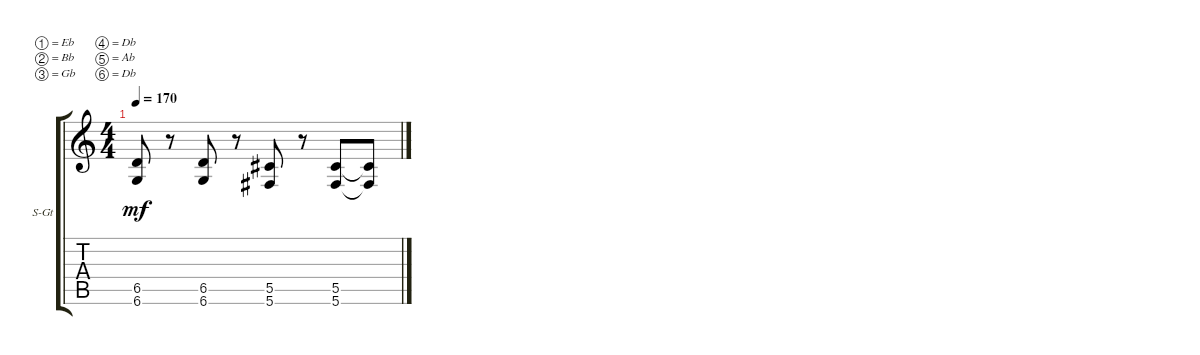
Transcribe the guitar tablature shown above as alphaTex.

\defaultSystemsLayout 4
\bracketExtendMode groupsimilarinstruments
\firstSystemTrackNameOrientation horizontal
\otherSystemsTrackNameOrientation horizontal
\track ("Steel Guitar" "S-Gt") {instrument acousticguitarsteel}
\staff {score tabs}
\tuning (Eb4 Bb3 Gb3 Db3 Ab2 Db2)
\ts (4 4)
\tempo 170
\clef g2
\ks c
(6.5 6.6).8{dy mf} r.8 (6.5 6.6).8 r.8 (5.5 5.6).8 r.8 (5.6 5.5).8 (5.5{t} 5.6{t}).8
